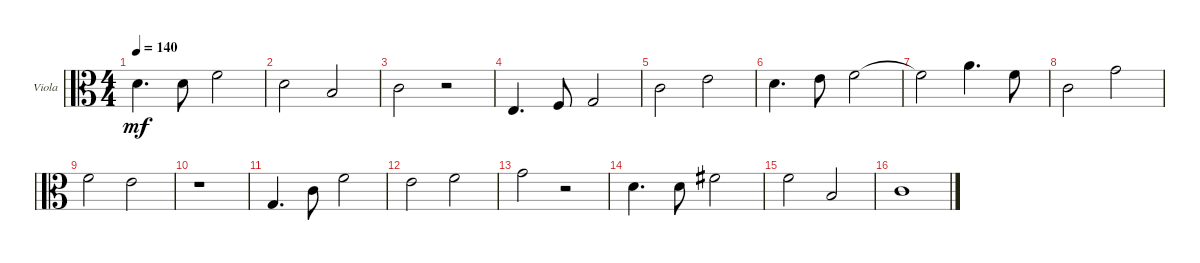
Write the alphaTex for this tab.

\defaultSystemsLayout 4
\bracketExtendMode groupsimilarinstruments
\firstSystemTrackNameOrientation horizontal
\otherSystemsTrackNameOrientation horizontal
\track ("Viola" "Viola") {instrument viola}
\staff {score}
\tuning (A4 D4 G3 C3)
\ts (4 4)
\tempo 140
\clef c3
\ks c
0.2.4{d dy mf} 0.2.8 3.2.2 |
0.2.2 4.3.2 |
5.3.2 r.2 |
4.4.4{d} 5.4.8 7.4.2 |
12.4.2 16.4.2 |
14.4.4{d} 16.4.8 17.4.2 |
17.4{t}.2 7.2.4{d} 10.3.8 |
5.3.2 12.3.2 |
10.3.2 9.3.2 |
r.1 |
0.3.4{d} 5.3.8 10.3.2 |
9.3.2 10.3.2 |
12.3.2 r.2 |
0.2.4{d} 0.2.8 4.2.2 |
3.2.2 4.3.2 |
5.3.1
